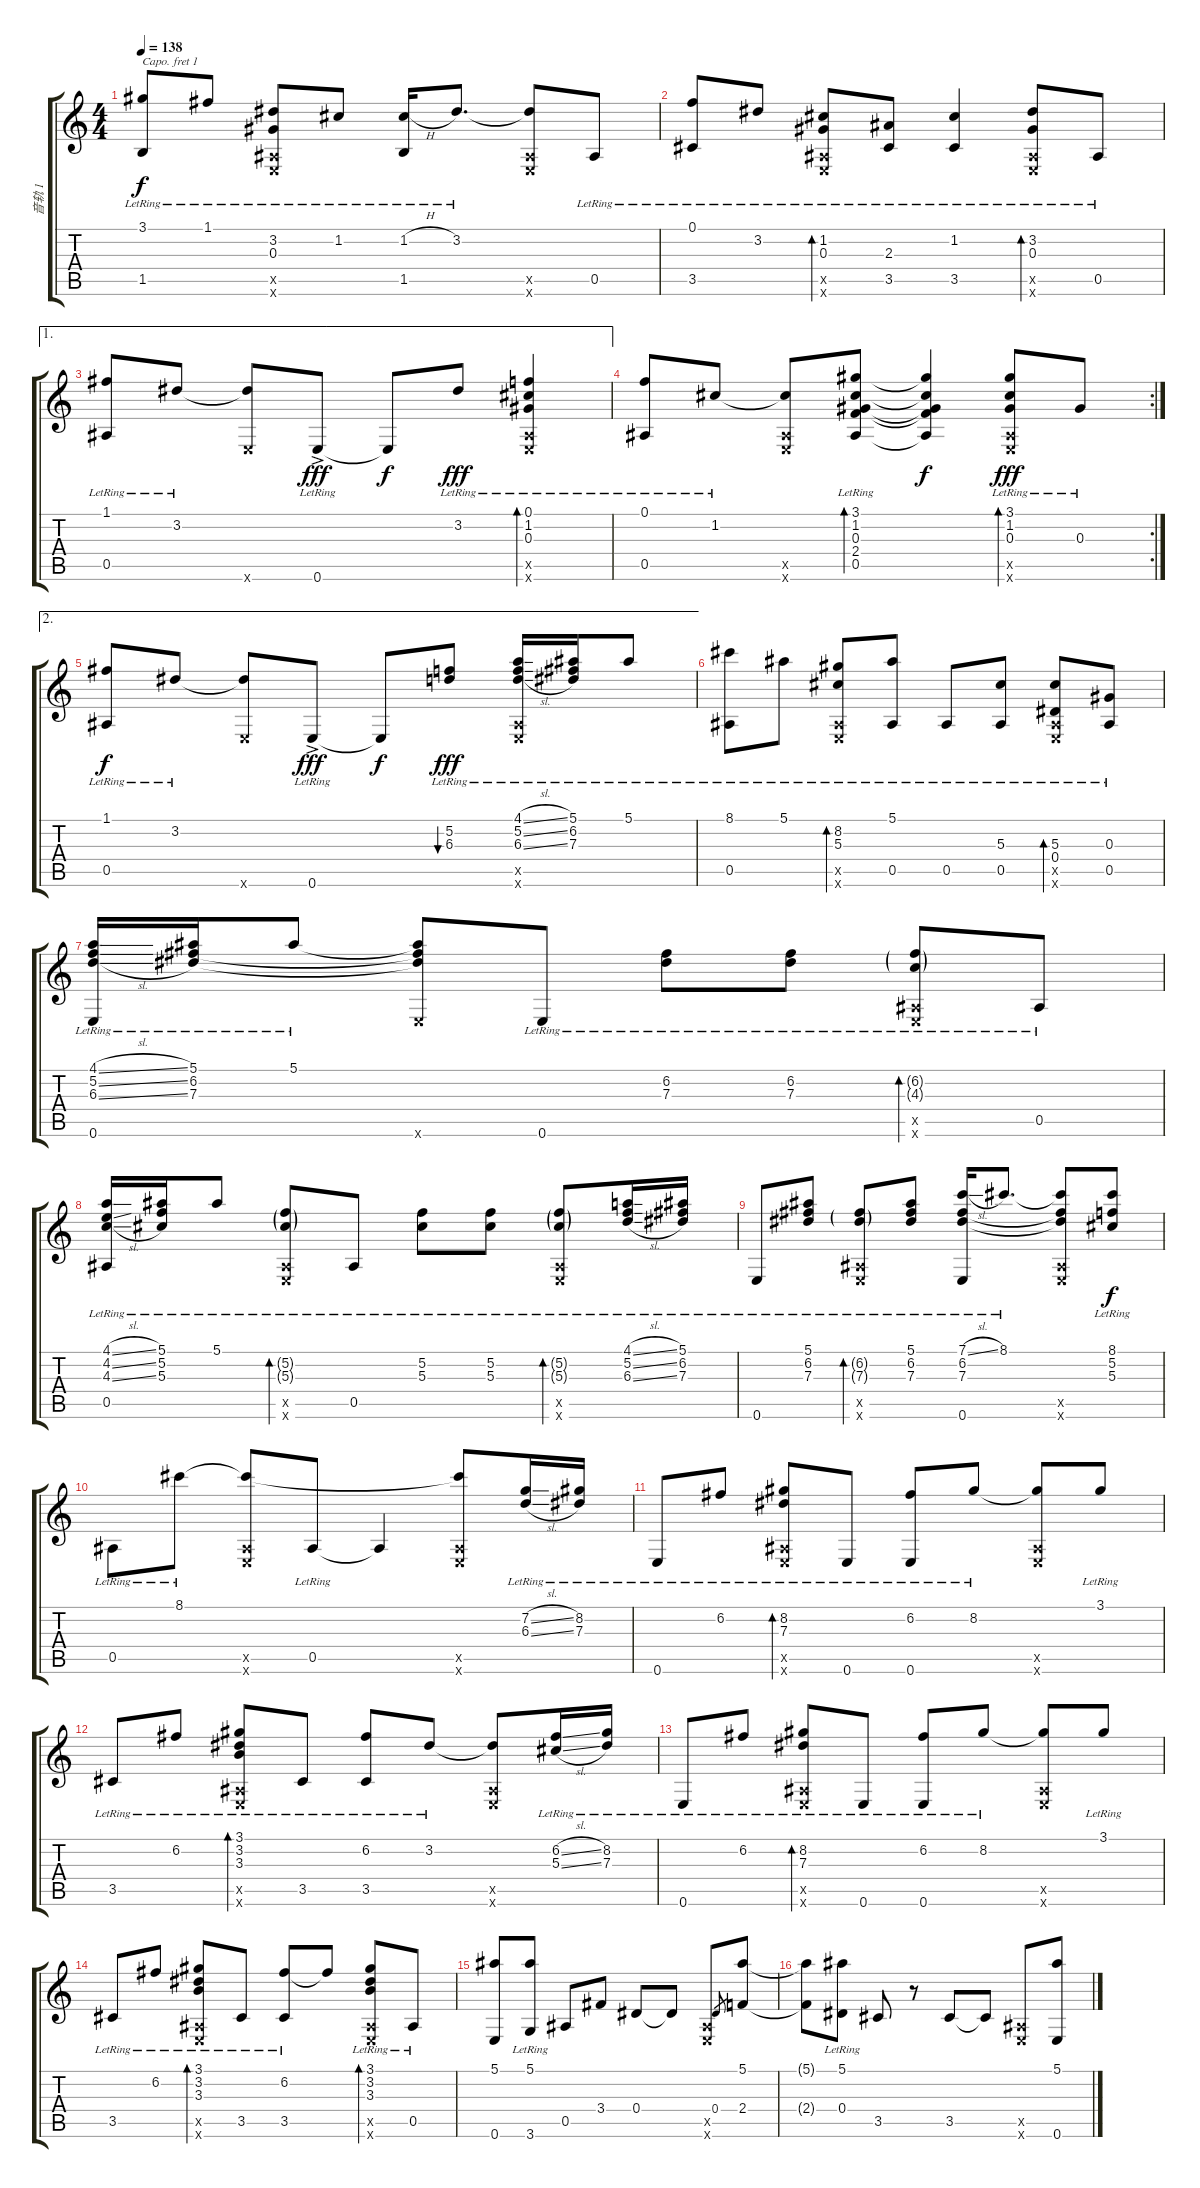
\track ("音轨 1" "音轨 1") {instrument acousticguitarsteel}
\staff {score tabs}
\capo 1
\tuning (E4 B3 G3 D3 A2 Eb2) {hide}
\ts (4 4)
\tempo 138
\clef g2
\ks c
(3.1{lr} 1.5{lr}).8{dy f} 1.1{lr}.8 (3.2{lr} 0.3{lr} 0.5{x} 0.6{x}).8 1.2{lr}.8 (1.2{h lr} 1.5{lr}).16 3.2{lr}.8{d} (3.2{t} 0.5{x} 0.6{x}).8 0.5{lr}.8 |
(0.1{lr} 3.5{lr}).8 3.2{lr}.8 (1.2{lr} 0.3{lr} 0.5{x} 0.6{x}).8{bd 30} (2.3{lr} 3.5{lr}).8 (1.2{lr} 3.5{lr}).4 (3.2{lr} 0.3{lr} 0.5{x} 0.6{x}).8{bd 30} 0.5{lr}.8 |
\ae 1
(1.1{lr} 0.5{lr}).8 3.2{lr}.8 (3.2{t} 0.6{x}).8 0.6{ac lr}.8{dy fff} 0.6{t}.8{dy f} 3.2{lr}.8{dy fff} (0.1{lr} 1.2{lr} 0.3{lr} 0.5{x} 0.6{x}).4{bd 30} |
\rc 2
(0.1{lr} 0.5{lr}).8 1.2{lr}.8 (1.2{t} 0.5{x} 0.6{x}).8 (3.1{lr} 1.2{lr} 0.3{lr} 2.4{lr} 0.5{lr}).8{bd 240} (3.1{t} 1.2{t} 0.3{t} 2.4{t} 0.5{t}).4{dy f} (3.1{lr} 1.2{lr} 0.3{lr} 0.5{x} 0.6{x}).8{bd 30 dy fff} 0.3{lr}.8 |
\ae 2
(1.1{lr} 0.5{lr}).8{dy f} 3.2{lr}.8 (3.2{t} 0.6{x}).8 0.6{ac lr}.8{dy fff} 0.6{t}.8{dy f} (5.2{lr} 6.3{lr}).8{bu 30 dy fff} (4.1{sl lr} 5.2{sl lr} 6.3{sl lr} 0.5{x} 0.6{x}).16 (5.1{lr} 6.2{lr} 7.3{lr}).16 5.1{lr}.8 |
(8.1{lr} 0.5{lr}).8 5.1{lr}.8 (8.2{lr} 5.3{lr} 0.5{x} 0.6{x}).8{bd 30} (5.1{lr} 0.5{lr}).8 0.5{lr}.8 (5.3{lr} 0.5{lr}).8 (5.3{lr} 0.4{lr} 0.5{x} 0.6{x}).8{bd 30} (0.3{lr} 0.5{lr}).8 |
(4.1{sl lr} 5.2{sl lr} 6.3{sl lr} 0.6{lr}).16 (5.1{lr} 6.2{lr} 7.3{lr}).16 5.1{lr}.8 (5.1{t} 6.2{t} 7.3{t} 0.6{x}).8 0.6{lr}.8 (6.2{lr} 7.3{lr}).8 (6.2{lr} 7.3{lr}).8 (6.2{g lr} 4.3{g lr} 0.5{x} 0.6{x}).8{bd 30} 0.5{lr}.8 |
(4.1{sl lr} 4.2{sl lr} 4.3{sl lr} 0.5{lr}).16 (5.1{lr} 5.2{lr} 5.3{lr}).16 5.1{lr}.8 (5.2{g lr} 5.3{g lr} 0.5{x} 0.6{x}).8{bd 30} 0.5{lr}.8 (5.2{lr} 5.3{lr}).8 (5.2{lr} 5.3{lr}).8 (5.2{g lr} 5.3{g lr} 0.5{x} 0.6{x}).8{bd 30} (4.1{sl lr} 5.2{sl lr} 6.3{sl lr}).16 (5.1{lr} 6.2{lr} 7.3{lr}).16 |
0.6{lr}.8 (5.1{lr} 6.2{lr} 7.3{lr}).8 (6.2{g lr} 7.3{g lr} 0.5{x} 0.6{x}).8{bd 30} (5.1{lr} 6.2{lr} 7.3{lr}).8 (7.1{sl lr} 6.2{lr} 7.3{lr} 0.6{lr}).16 8.1{lr}.8{d} (8.1{t} 6.2{t} 7.3{t} 0.5{x} 0.6{x}).8 (8.1{lr} 5.2{lr} 5.3{lr}).8{dy f} |
0.5{lr}.8 8.1{lr}.8 (8.1{t} 0.5{x} 0.6{x}).8 0.5{lr}.8 0.5{t}.4 (8.1{t} 0.5{x} 0.6{x}).8 (7.2{sl lr} 6.3{sl lr}).16 (8.2{lr} 7.3{lr}).16 |
0.6{lr}.8 6.2{lr}.8 (8.2{lr} 7.3{lr} 0.5{x} 0.6{x}).8{bd 30} 0.6{lr}.8 (6.2{lr} 0.6{lr}).8 8.2{lr}.8 (8.2{t} 0.5{x} 0.6{x}).8 3.1{lr}.8 |
3.5{lr}.8 6.2{lr}.8 (3.1{lr} 3.2{lr} 3.3{lr} 0.5{x} 0.6{x}).8{bd 30} 3.5{lr}.8 (6.2{lr} 3.5{lr}).8 3.2{lr}.8 (3.2{t} 0.5{x} 0.6{x}).8 (6.2{sl lr} 5.3{sl lr}).16 (8.2{lr} 7.3{lr}).16 |
0.6{lr}.8 6.2{lr}.8 (8.2{lr} 7.3{lr} 0.5{x} 0.6{x}).8{bd 30} 0.6{lr}.8 (6.2{lr} 0.6{lr}).8 8.2{lr}.8 (8.2{t} 0.5{x} 0.6{x}).8 3.1{lr}.8 |
3.5{lr}.8 6.2{lr}.8 (3.1{lr} 3.2{lr} 3.3{lr} 0.5{x} 0.6{x}).8{bd 30} 3.5{lr}.8 (6.2{lr} 3.5{lr}).8 6.2{t}.8 (3.1{lr} 3.2{lr} 3.3{lr} 0.5{x} 0.6{x}).8{bd 30} 0.5{lr}.8 |
(5.1 0.6).8 (5.1{lr} 3.6).8 0.5.8 3.4.8 0.4.8 0.4{t}.8 (0.5{x} 0.6{x}).8 0.4.8{gr} (5.1 2.4).8 |
(5.1{t} 2.4{t}).8 (5.1{lr} 0.4).8 3.5.8 r.8 3.5.8 3.5{t}.8 (0.5{x} 0.6{x}).8 (5.1 0.6).8
